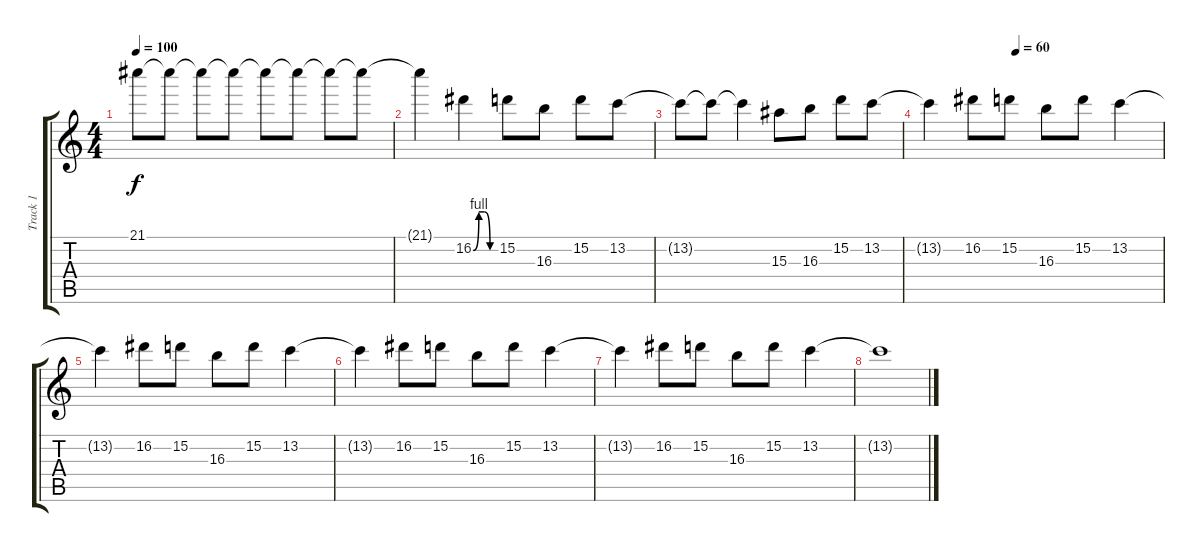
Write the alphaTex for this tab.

\track ("Track 1" "Track 1") {instrument distortionguitar}
\staff {score tabs}
\tuning (E4 B3 G3 D3 A2 E2) {hide}
\ts (4 4)
\tempo 100
\clef g2
\ks c
21.1{t}.8{dy f} 21.1{t}.8 21.1{t}.8 21.1{t}.8 21.1{t}.8 21.1{t}.8 21.1{t}.8 21.1{t}.8 |
21.1{t}.4 16.2{be (custom 0 0 15 4 30 4 45 0 60 0)}.4 15.2.8 16.3.8 15.2.8 13.2.8 |
13.2{t}.8 13.2{t}.8 13.2{t}.4 15.3.8 16.3.8 15.2.8 13.2.8 |
\tempo (60 0.375)
13.2{t}.4 16.2.8 15.2.8{volume 4} 16.3.8 15.2.8 13.2.4 |
13.2{t}.4 16.2.8 15.2.8 16.3.8 15.2.8 13.2.4 |
13.2{t}.4 16.2.8 15.2.8 16.3.8 15.2.8 13.2.4 |
13.2{t}.4 16.2.8 15.2.8 16.3.8 15.2.8 13.2.4 |
13.2{t}.1
